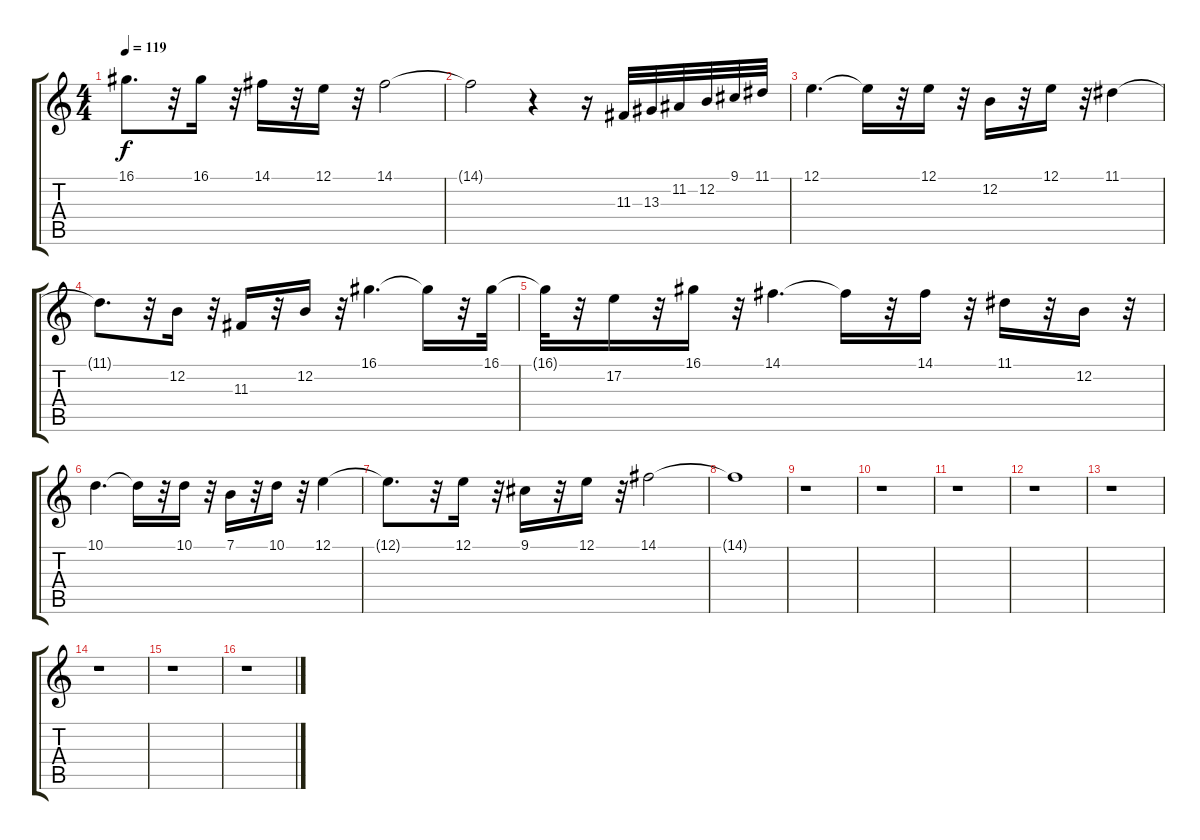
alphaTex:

\track "" {instrument englishhorn}
\staff {score tabs}
\tuning (E4 B3 G3 D3 A2 E2) {hide}
\ts (4 4)
\tempo 119
\clef g2
\ks c
16.1{t}.8{d dy f} r.32 16.1.16 r.32 14.1.16 r.32 12.1.16 r.32 14.1.2 |
14.1{t}.2 r.4 r.16 11.3.32 13.3.32 11.2.32 12.2.32 9.1.32 11.1.32 |
12.1.4{d} 12.1{t}.16 r.32 12.1.16 r.32 12.2.16 r.32 12.1.16 r.32 11.1.4 |
11.1{t}.8{d} r.32 12.2.16 r.32 11.3.16 r.32 12.2.16 r.32 16.1.4{d} 16.1{t}.16 r.32 16.1.32 |
16.1{t}.32 r.32 17.2.16 r.32 16.1.16 r.32 14.1.4{d} 14.1{t}.16 r.32 14.1.16 r.32 11.1.16 r.32 12.2.16 r.32 |
10.1.4{d} 10.1{t}.16 r.32 10.1.16 r.32 7.1.16 r.32 10.1.16 r.32 12.1.4 |
12.1{t}.8{d} r.32 12.1.16 r.32 9.1.16 r.32 12.1.16 r.32 14.1.2 |
14.1{t}.1 |
r.1 |
r.1 |
r.1 |
r.1 |
r.1 |
r.1 |
r.1 |
r.1
